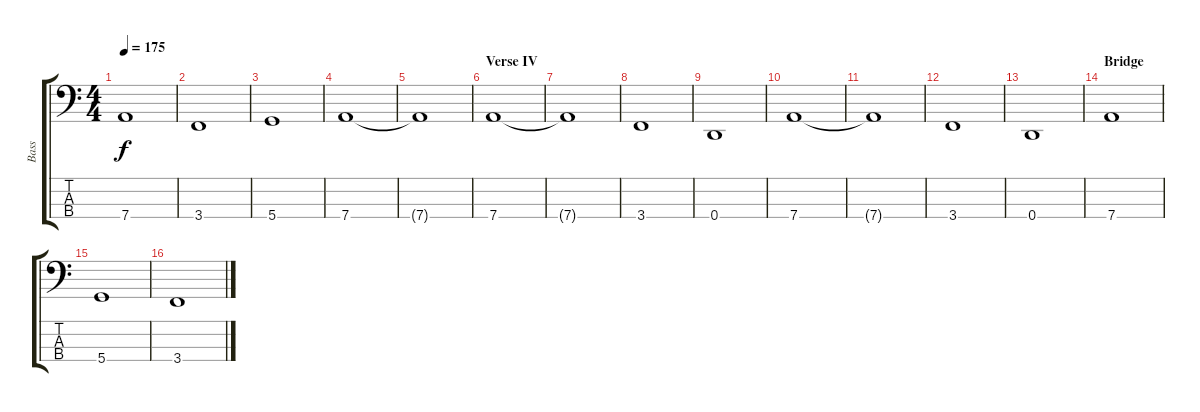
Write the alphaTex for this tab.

\track ("Bass" "Bass") {instrument electricbassfinger}
\staff {score tabs}
\tuning (G2 D2 A1 D1) {hide}
\ts (4 4)
\tempo 175
\clef f4
\ks c
7.4.1{dy f} |
3.4.1 |
5.4.1 |
7.4.1 |
7.4{t}.1 |
\section ("" "Verse IV")
7.4.1 |
7.4{t}.1 |
3.4.1 |
0.4.1 |
7.4.1 |
7.4{t}.1 |
3.4.1 |
0.4.1 |
\section ("" "Bridge")
7.4.1 |
5.4.1 |
3.4.1
